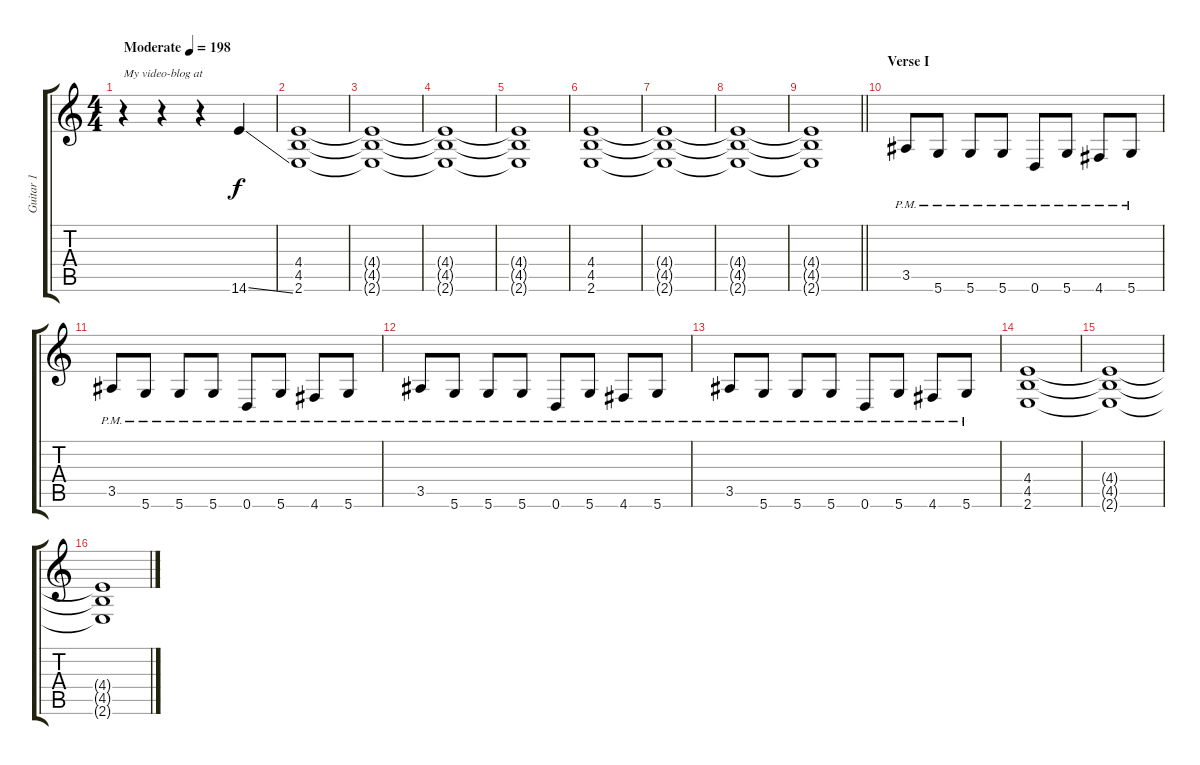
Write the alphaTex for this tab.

\track ("Guitar 1" "Guitar 1") {instrument overdrivenguitar}
\staff {score tabs}
\tuning (D4 A3 F3 C3 G2 D2) {hide}
\ts (4 4)
\tempo (198 "Moderate")
\clef g2
\ks c
r.4{txt "My video-blog at" dy f instrument overdrivenguitar} r.4 r.4 14.6{ss}.4 |
(4.4 4.5 2.6).1 |
(4.4{t} 4.5{t} 2.6{t}).1 |
(4.4{t} 4.5{t} 2.6{t}).1 |
(4.4{t} 4.5{t} 2.6{t}).1 |
(4.4 4.5 2.6).1 |
(4.4{t} 4.5{t} 2.6{t}).1 |
(4.4{t} 4.5{t} 2.6{t}).1 |
\barLineRight lightlight
(4.4{t} 4.5{t} 2.6{t}).1 |
\section ("" "Verse I")
3.5{pm}.8 5.6{pm}.8 5.6{pm}.8 5.6{pm}.8 0.6{pm}.8 5.6{pm}.8 4.6{pm}.8 5.6{pm}.8 |
3.5{pm}.8 5.6{pm}.8 5.6{pm}.8 5.6{pm}.8 0.6{pm}.8 5.6{pm}.8 4.6{pm}.8 5.6{pm}.8 |
3.5{pm}.8 5.6{pm}.8 5.6{pm}.8 5.6{pm}.8 0.6{pm}.8 5.6{pm}.8 4.6{pm}.8 5.6{pm}.8 |
3.5{pm}.8 5.6{pm}.8 5.6{pm}.8 5.6{pm}.8 0.6{pm}.8 5.6{pm}.8 4.6{pm}.8 5.6{pm}.8 |
(4.4 4.5 2.6).1 |
(4.4{t} 4.5{t} 2.6{t}).1 |
(4.4{t} 4.5{t} 2.6{t}).1
